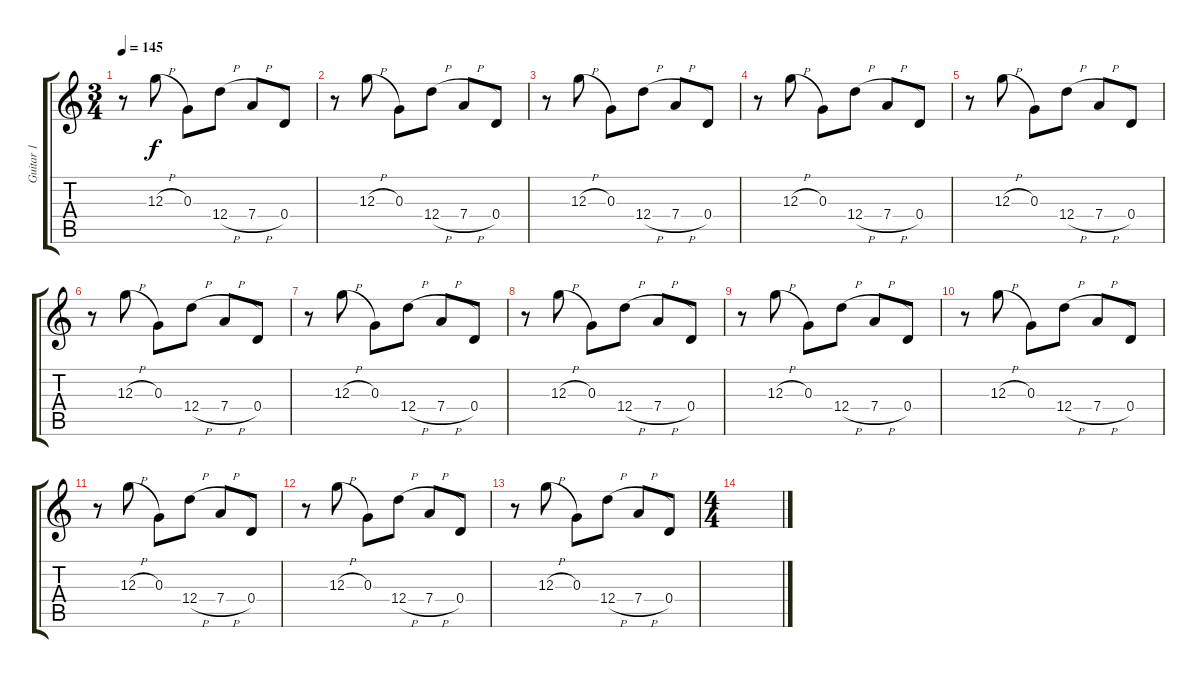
\track ("Guitar 1" "Guitar 1") {instrument electricguitarclean}
\staff {score tabs}
\tuning (E4 B3 G3 D3 A2 D2) {hide}
\ts (3 4)
\tempo 145
\clef g2
\ks c
r.8{dy f} 12.3{h}.8 0.3.8 12.4{h}.8 7.4{h}.8 0.4.8 |
r.8 12.3{h}.8 0.3.8 12.4{h}.8 7.4{h}.8 0.4.8 |
r.8 12.3{h}.8 0.3.8 12.4{h}.8 7.4{h}.8 0.4.8 |
r.8 12.3{h}.8 0.3.8 12.4{h}.8 7.4{h}.8 0.4.8 |
r.8 12.3{h}.8 0.3.8 12.4{h}.8 7.4{h}.8 0.4.8 |
r.8 12.3{h}.8 0.3.8 12.4{h}.8 7.4{h}.8 0.4.8 |
r.8 12.3{h}.8 0.3.8 12.4{h}.8 7.4{h}.8 0.4.8 |
r.8 12.3{h}.8 0.3.8 12.4{h}.8 7.4{h}.8 0.4.8 |
r.8 12.3{h}.8 0.3.8 12.4{h}.8 7.4{h}.8 0.4.8 |
r.8 12.3{h}.8 0.3.8 12.4{h}.8 7.4{h}.8 0.4.8 |
r.8 12.3{h}.8 0.3.8 12.4{h}.8 7.4{h}.8 0.4.8 |
r.8 12.3{h}.8 0.3.8 12.4{h}.8 7.4{h}.8 0.4.8 |
r.8 12.3{h}.8 0.3.8 12.4{h}.8 7.4{h}.8 0.4.8 |
\ts (4 4)
